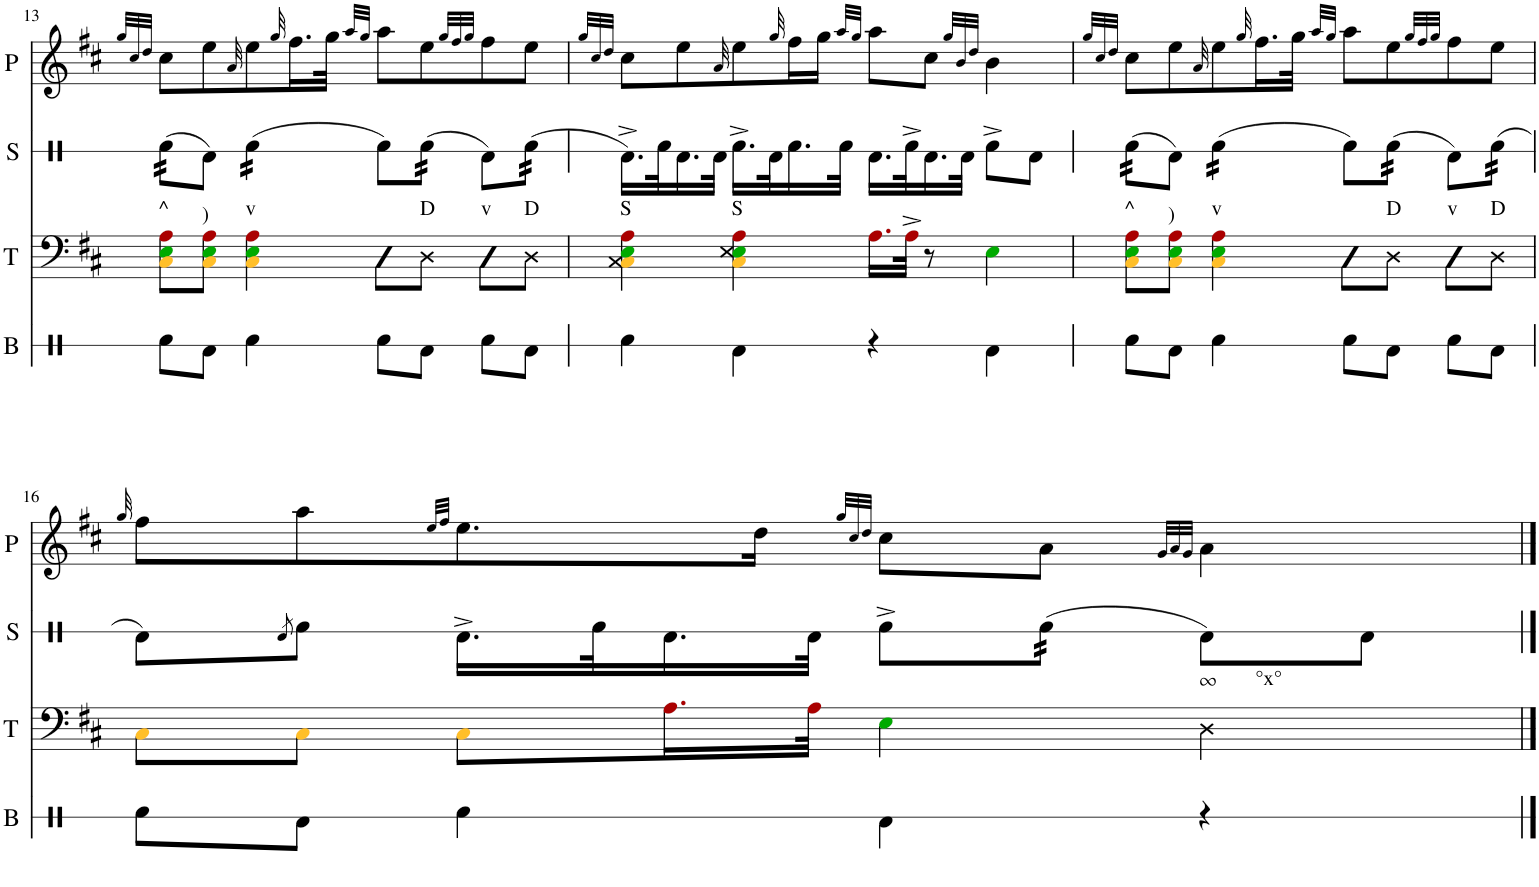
**kern	**kern	**kern	**kern
*part4	*part3	*part2	*part1
*staff4	*staff3	*staff2	*staff1
*I"Bass	*I"Tenors	*I"Snare	*I"Pipes
*I'B	*I'T	*I'S	*I'P
!!LO:PB:g=z
*clefX	*clefF4	*clefX	*clefG2
*	*Trd1c2	*	*Trd1c2
*k[]	*k[f#c#]	*k[]	*k[f#c#]
*M4/4	*M4/4	*M4/4	*M4/4
=13	=13	=13	=13
.	.	.	32qgg/LLL
.	.	.	32qcc#/
.	.	.	32qdd/JJJ
!	!LO:TX:a:t=^	!	!
*	*	*tremolo	*
8Rf\L	8C#i\ 8Ej\ 8AZ\L	(32Rf\LLL	8cc#\L
.	.	(32Rf\	.
.	.	(32Rf\	.
.	.	(32Rf\	.
*	*	*Xtremolo	*
!	!LO:TX:a:t=)	!	!
8Rd\J	8C#i\ 8Ej\ 8AZ\J	8Rd\J)	8ee\
.	.	.	32qa/
!	!LO:TX:a:t=v	!	!
*	*	*tremolo	*
4Rf\	4C#i\ 4Ej\ 4AZ\	(16Rf\LL	8ee\
.	.	(16Rf\	.
.	.	.	32qgg/
.	.	(16Rf\	16.ff#\L
.	.	(16Rf\JJ	.
*	*	*Xtremolo	*
.	.	.	32gg\JJk
.	.	.	32qaa/LLL
.	.	.	32qgg/JJJ
8Rf\L	8D\L	8Rf\L)	8aa\L
!	!LO:TX:a:t=D	!	!
*	*	*tremolo	*
8Rd\J	8D\J	(32Rf\	8ee\
.	.	(32Rf\	.
.	.	(32Rf\	.
.	.	(32Rf\JJJ	.
*	*	*Xtremolo	*
.	.	.	32qgg/LLL
.	.	.	32qff#/
.	.	.	32qgg/JJJ
!	!LO:TX:a:t=v	!	!
8Rf\L	8D\L	8Rd\L)	8ff#\
!	!LO:TX:a:t=D	!	!
*	*	*tremolo	*
8Rd\J	8D\J	(32Rf\	8ee\J
.	.	(32Rf\	.
.	.	(32Rf\	.
.	.	(32Rf\JJJ	.
*	*	*Xtremolo	*
=14	=14	=14	=14
.	.	.	32qgg/LLL
.	.	.	32qcc#/
.	.	.	32qdd/JJJ
!	!LO:TX:a:t=S	!	!
4Rf\	4C#i\ 4C#\ 4Ej\ 4AZ\	16.Rd^\LL)	8cc#\L
.	.	32Rf\K	.
.	.	16.Rd\	8ee\
.	.	32Rd\JJk	.
.	.	.	32qa/
!	!LO:TX:a:t=S	!	!
4Rd\	4C#i\ 4Ej\ 4E\ 4AZ\	16.Rf^\LL	8ee\
.	.	32Rd\K	.
.	.	.	32qgg/
.	.	16.Rf\	16ff#\L
.	.	.	16gg\JJ
.	.	32Rf\JJk	.
.	.	.	32qaa/LLL
.	.	.	32qgg/JJJ
4r	16.AZ\LL	16.Rd\LL	8aa\L
.	32A^Z\JJk	32Rf^\K	.
.	8r	16.Rd\	8cc#\J
.	.	32Rd\JJk	.
.	.	.	32qgg/LLL
.	.	.	32qb/
.	.	.	32qdd/JJJ
4Rd\	4Ej\	8Rf^\L	4b\
.	.	8Rd\J	.
=15	=15	=15	=15
.	.	.	32qgg/LLL
.	.	.	32qcc#/
.	.	.	32qdd/JJJ
!	!LO:TX:a:t=^	!	!
*	*	*tremolo	*
8Rf\L	8C#i\ 8Ej\ 8AZ\L	(32Rf\LLL	8cc#\L
.	.	(32Rf\	.
.	.	(32Rf\	.
.	.	(32Rf\	.
*	*	*Xtremolo	*
!	!LO:TX:a:t=)	!	!
8Rd\J	8C#i\ 8Ej\ 8AZ\J	8Rd\J)	8ee\
.	.	.	32qa/
!	!LO:TX:a:t=v	!	!
*	*	*tremolo	*
4Rf\	4C#i\ 4Ej\ 4AZ\	(16Rf\LL	8ee\
.	.	(16Rf\	.
.	.	.	32qgg/
.	.	(16Rf\	16.ff#\L
.	.	(16Rf\JJ	.
*	*	*Xtremolo	*
.	.	.	32gg\JJk
.	.	.	32qaa/LLL
.	.	.	32qgg/JJJ
8Rf\L	8D\L	8Rf\L)	8aa\L
!	!LO:TX:a:t=D	!	!
*	*	*tremolo	*
8Rd\J	8D\J	(32Rf\	8ee\
.	.	(32Rf\	.
.	.	(32Rf\	.
.	.	(32Rf\JJJ	.
*	*	*Xtremolo	*
.	.	.	32qgg/LLL
.	.	.	32qff#/
.	.	.	32qgg/JJJ
!	!LO:TX:a:t=v	!	!
8Rf\L	8D\L	8Rd\L)	8ff#\
!	!LO:TX:a:t=D	!	!
*	*	*tremolo	*
8Rd\J	8D\J	(32Rf\	8ee\J
.	.	(32Rf\	.
.	.	(32Rf\	.
.	.	(32Rf\JJJ	.
*	*	*Xtremolo	*
!!LO:LB:g=z
=16	=16	=16	=16
.	.	.	32qgg/
8Rf\L	8C#i\L	8Rd\L)	8ff#\L
.	.	8qRd/	.
8Rd\J	8C#i\J	8Rf\J	8aa\
.	.	.	32qee/LLL
.	.	.	32qff#/JJJ
4Rf\	8C#i\L	16.Rd^\LL	8.ee\
.	.	32Rf\K	.
.	16.AZ\L	16.Rd\	.
.	.	.	16dd\Jk
.	32AZ\JJk	32Rd\JJk	.
.	.	.	32qgg/LLL
.	.	.	32qcc#/
.	.	.	32qdd/JJJ
4Rd\	4Ej\	8Rf^\L	8cc#\L
*	*	*tremolo	*
.	.	(32Rf\	8a\J
.	.	(32Rf\	.
.	.	(32Rf\	.
.	.	(32Rf\JJJ	.
*	*	*Xtremolo	*
.	.	.	32qg/LLL
.	.	.	32qa/
.	.	.	32qg/JJJ
!	!LO:TX:a:t=°x°	!	!
!	!LO:TX:a:t=∞	!	!
4r	4D\	8Rd\L)	4a\
.	.	8Rd\J	.
==	==	==	==
*-	*-	*-	*-
